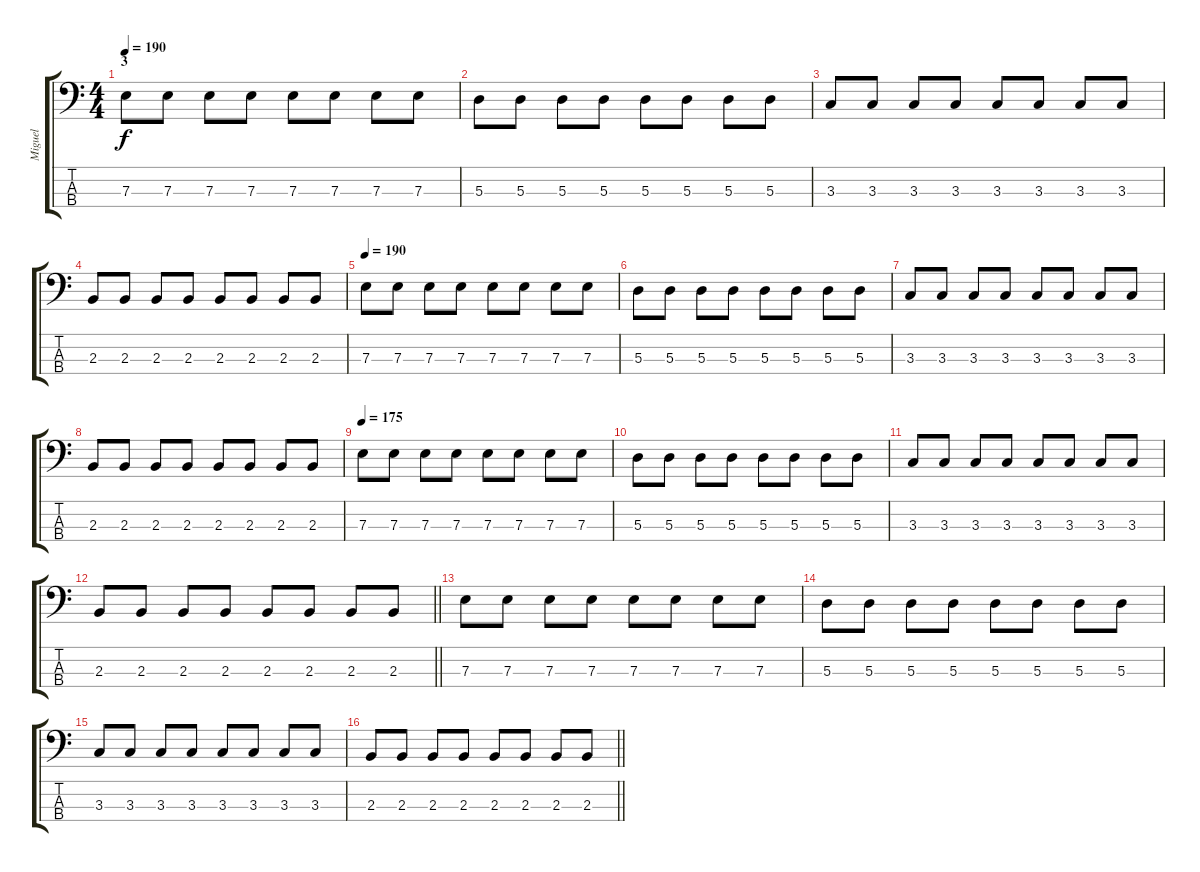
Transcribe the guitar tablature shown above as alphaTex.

\track ("Miguel" "Miguel") {instrument electricbassfinger}
\staff {score tabs}
\tuning (G2 D2 A1 E1) {hide}
\ts (4 4)
\section ("" "3")
\tempo 225
\tempo 190
\clef f4
\ks c
7.3.8{dy f} 7.3.8 7.3.8 7.3.8 7.3.8 7.3.8 7.3.8 7.3.8 |
5.3.8 5.3.8 5.3.8 5.3.8 5.3.8 5.3.8 5.3.8 5.3.8 |
3.3.8 3.3.8 3.3.8 3.3.8 3.3.8 3.3.8 3.3.8 3.3.8 |
2.3.8 2.3.8 2.3.8 2.3.8 2.3.8 2.3.8 2.3.8 2.3.8 |
\tempo 190
7.3.8 7.3.8 7.3.8 7.3.8 7.3.8 7.3.8 7.3.8 7.3.8 |
5.3.8 5.3.8 5.3.8 5.3.8 5.3.8 5.3.8 5.3.8 5.3.8 |
3.3.8 3.3.8 3.3.8 3.3.8 3.3.8 3.3.8 3.3.8 3.3.8 |
2.3.8 2.3.8 2.3.8 2.3.8 2.3.8 2.3.8 2.3.8 2.3.8 |
\tempo 175
7.3.8 7.3.8 7.3.8 7.3.8 7.3.8 7.3.8 7.3.8 7.3.8 |
5.3.8 5.3.8 5.3.8 5.3.8 5.3.8 5.3.8 5.3.8 5.3.8 |
3.3.8 3.3.8 3.3.8 3.3.8 3.3.8 3.3.8 3.3.8 3.3.8 |
\barLineRight lightlight
2.3.8 2.3.8 2.3.8 2.3.8 2.3.8 2.3.8 2.3.8 2.3.8 |
\section ("" "")
7.3.8 7.3.8 7.3.8 7.3.8 7.3.8 7.3.8 7.3.8 7.3.8 |
5.3.8 5.3.8 5.3.8 5.3.8 5.3.8 5.3.8 5.3.8 5.3.8 |
3.3.8 3.3.8 3.3.8 3.3.8 3.3.8 3.3.8 3.3.8 3.3.8 |
\barLineRight lightlight
2.3.8 2.3.8 2.3.8 2.3.8 2.3.8 2.3.8 2.3.8 2.3.8
